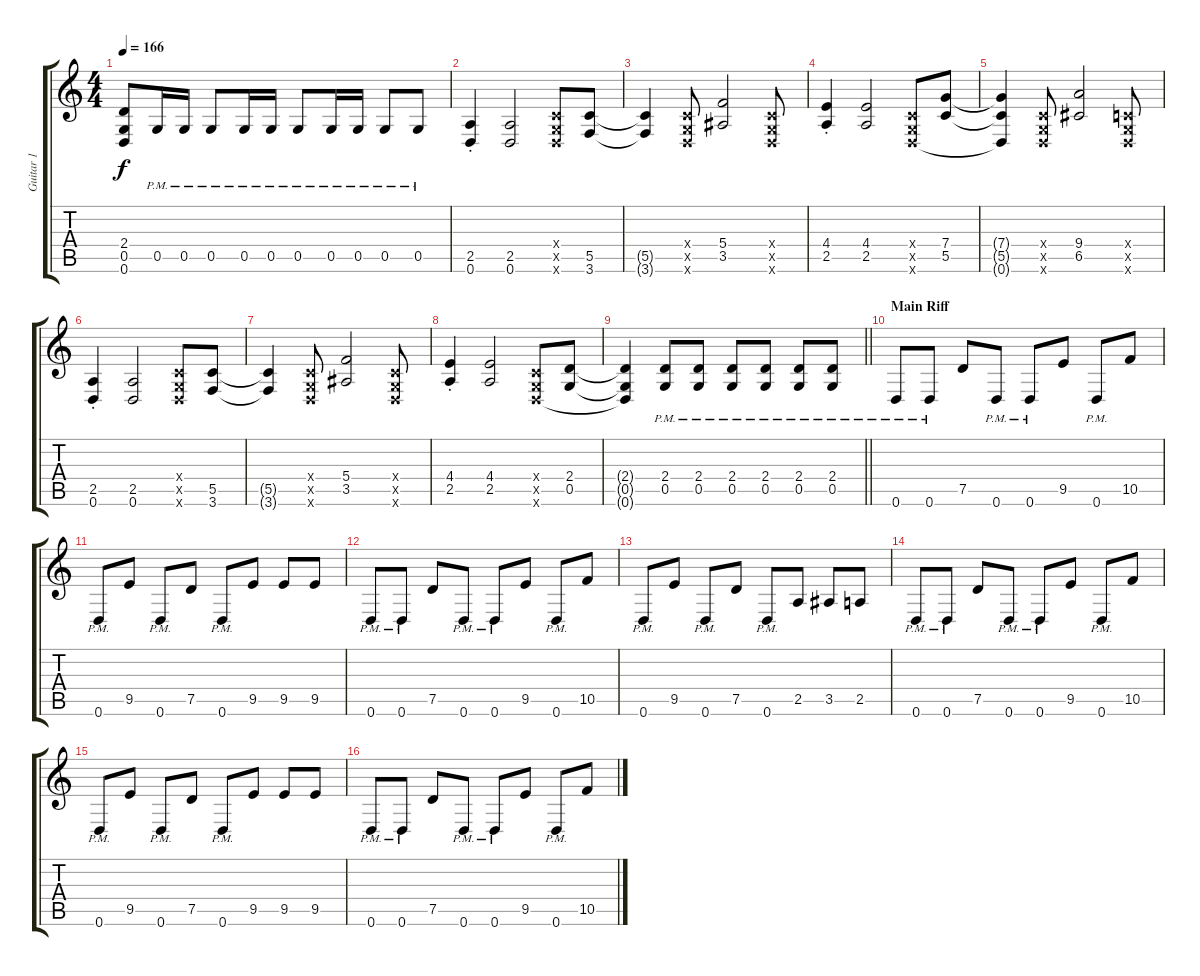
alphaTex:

\track ("Guitar 1" "Guitar 1") {instrument distortionguitar}
\staff {score tabs}
\tuning (D4 A3 F3 C3 G2 D2) {hide}
\ts (4 4)
\tempo 166
\clef g2
\ks c
(2.4{t} 0.5{t} 0.6{t}).8{dy f} 0.5{pm}.16 0.5{pm}.16 0.5{pm}.8 0.5{pm}.16 0.5{pm}.16 0.5{pm}.8 0.5{pm}.16 0.5{pm}.16 0.5{pm}.8 0.5{pm}.8 |
(2.5{st} 0.6{st}).4 (2.5 0.6).2 (0.4{x} 0.5{x} 0.6{x}).8 (5.5 3.6).8 |
(5.5{t} 3.6{t}).4 (0.4{x} 0.5{x} 0.6{x}).8 (5.4 3.5).2 (0.4{x} 0.5{x} 0.6{x}).8 |
(4.4{st} 2.5{st}).4 (4.4 2.5).2 (0.4{x} 0.5{x} 0.6{x}).8 (7.4 5.5).8 |
(7.4{t} 5.5{t} 0.6{t}).4 (0.4{x} 0.5{x} 0.6{x}).8 (9.4 6.5).2 (0.4{x} 0.5{x} 0.6{x}).8 |
(2.5{st} 0.6{st}).4 (2.5 0.6).2 (0.4{x} 0.5{x} 0.6{x}).8 (5.5 3.6).8 |
(5.5{t} 3.6{t}).4 (0.4{x} 0.5{x} 0.6{x}).8 (5.4 3.5).2 (0.4{x} 0.5{x} 0.6{x}).8 |
(4.4{st} 2.5{st}).4 (4.4 2.5).2 (0.4{x} 0.5{x} 0.6{x}).8 (2.4 0.5).8 |
\barLineRight lightlight
(2.4{t} 0.5{t} 0.6{t}).4 (2.4{pm} 0.5{pm}).8 (2.4{pm} 0.5{pm}).8 (2.4{pm} 0.5{pm}).8 (2.4{pm} 0.5{pm}).8 (2.4{pm} 0.5{pm}).8 (2.4{pm} 0.5{pm}).8 |
\section ("" "Main Riff")
0.6{pm}.8 0.6{pm}.8 7.5.8 0.6{pm}.8 0.6{pm}.8 9.5.8 0.6{pm}.8 10.5.8 |
0.6{pm}.8 9.5.8 0.6{pm}.8 7.5.8 0.6{pm}.8 9.5.8 9.5.8 9.5.8 |
0.6{pm}.8 0.6{pm}.8 7.5.8 0.6{pm}.8 0.6{pm}.8 9.5.8 0.6{pm}.8 10.5.8 |
0.6{pm}.8 9.5.8 0.6{pm}.8 7.5.8 0.6{pm}.8 2.5.8 3.5.8 2.5.8 |
0.6{pm}.8 0.6{pm}.8 7.5.8 0.6{pm}.8 0.6{pm}.8 9.5.8 0.6{pm}.8 10.5.8 |
0.6{pm}.8 9.5.8 0.6{pm}.8 7.5.8 0.6{pm}.8 9.5.8 9.5.8 9.5.8 |
0.6{pm}.8 0.6{pm}.8 7.5.8 0.6{pm}.8 0.6{pm}.8 9.5.8 0.6{pm}.8 10.5.8
